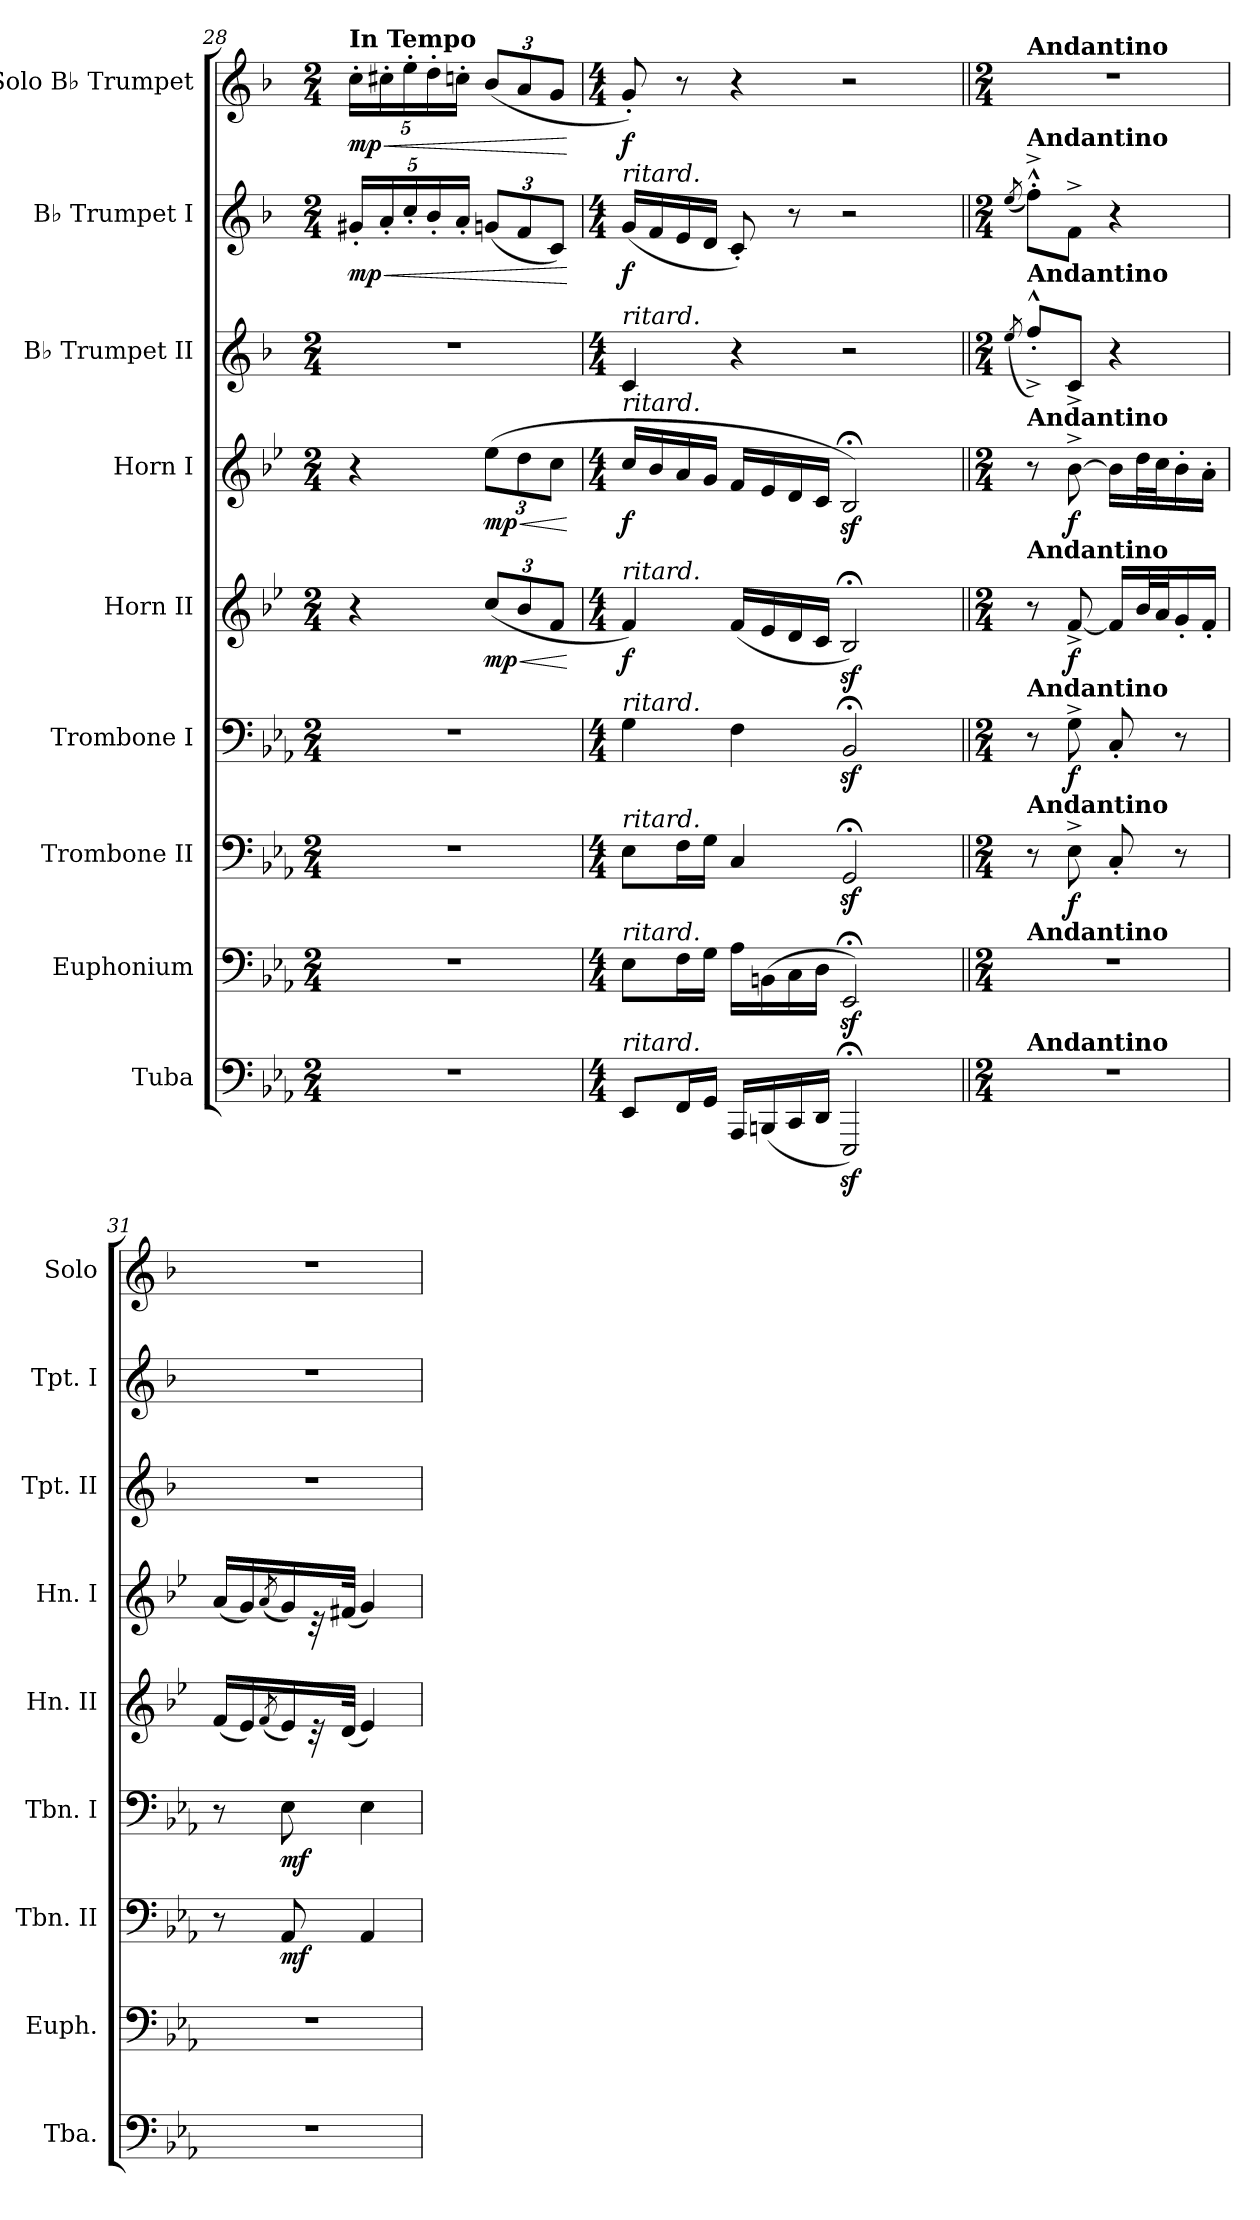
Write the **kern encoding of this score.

**kern	**kern	**kern	**dynam	**kern	**dynam	**kern	**dynam	**kern	**dynam	**kern	**kern	**dynam	**kern	**dynam
*part9	*part8	*part7	*part7	*part6	*part6	*part5	*part5	*part4	*part4	*part3	*part2	*part2	*part1	*part1
*staff9	*staff8	*staff7	*staff7	*staff6	*staff6	*staff5	*staff5	*staff4	*staff4	*staff3	*staff2	*staff2	*staff1	*staff1
*I"Tuba	*I"Euphonium	*I"Trombone II	*	*I"Trombone I	*	*I"Horn II	*	*I"Horn I	*	*I"B♭ Trumpet II	*I"B♭ Trumpet I	*	*I"Solo B♭ Trumpet	*
*I'Tba.	*I'Euph.	*I'Tbn. II	*	*I'Tbn. I	*	*I'Hn. II	*	*I'Hn. I	*	*I'Tpt. II	*I'Tpt. I	*	*I'Solo	*
!!LO:PB:g=z
*clefF4	*clefF4	*clefF4	*	*clefF4	*	*clefG2	*	*clefG2	*	*clefG2	*clefG2	*	*clefG2	*
*	*	*	*	*	*	*ITrd4c7	*	*ITrd4c7	*	*ITrd1c2	*ITrd1c2	*	*ITrd1c2	*
*k[b-e-a-]	*k[b-e-a-]	*k[b-e-a-]	*	*k[b-e-a-]	*	*k[b-e-a-]	*	*k[b-e-a-]	*	*k[b-e-a-]	*k[b-e-a-]	*	*k[b-e-a-]	*
*M2/4	*M2/4	*M2/4	*	*M2/4	*	*M2/4	*	*M2/4	*	*M2/4	*M2/4	*	*M2/4	*
*MM70	*MM70	*MM70	*	*MM70	*	*MM70	*	*MM70	*	*MM70	*MM70	*	*MM70	*
*	*	*	*	*	*	*	*	*	*	*	*Xbrackettup	*	*	*
=28	=28	=28	=28	=28	=28	=28	=28	=28	=28	=28	=28	=28	=28	=28
!	!	!	!	!	!	!	!	!	!	!	!	!LO:HP:b	!	!
*	*	*	*	*	*	*	*	*	*	*	*	*	*Xbrackettup	*
!	!	!	!	!	!	!	!	!	!	!	!	!	!LO:TX:a:B:t=In Tempo	!
!	!	!	!	!	!	!	!	!	!	!	!	!LO:DY:n=1:b	!	!LO:HP:b
!	!	!	!	!	!	!	!	!	!	!	!	!	!	!LO:DY:n=1:b
2r	2r	2r	.	2r	.	4r	.	4r	.	2r	20f#X'/LL	< mp	20b-'\LL	< mp
.	.	.	.	.	.	.	.	.	.	.	20g'/	.	20bn'\	.
.	.	.	.	.	.	.	.	.	.	.	20b-'/	.	20dd'\	.
.	.	.	.	.	.	.	.	.	.	.	20a-'/	.	20cc'\	.
.	.	.	.	.	.	.	.	.	.	.	20g'/JJ	.	20b-X'\JJ	.
*	*	*	*	*	*	*Xbrackettup	*	*	*	*	*	*	*	*
!	!	!	!	!	!	!	!LO:HP:b	!	!	!	!	!	!	!
*	*	*	*	*	*	*	*	*Xbrackettup	*	*	*	*	*	*
!	!	!	!	!	!	!	!LO:DY:n=1:b	!	!LO:HP:b	!	!	!	!	!
!	!	!	!	!	!	!	!	!	!LO:DY:n=1:b	!	!	!	!	!
.	.	.	.	.	.	(<12f/L	< mp	(>12a-\L	< mp	.	(<12fn/L	.	(<12a-/L	.
.	.	.	.	.	.	12e-/	.	12g\	.	.	12e-/	.	12g/	.
.	.	.	.	.	.	12B-/J	.	12f\J	.	.	12B-/J)	.	12f/J	.
.	.	.	.	.	.	.	[	.	[	.	.	[	.	[
=29	=29	=29	=29	=29	=29	=29	=29	=29	=29	=29	=29	=29	=29	=29
*M4/4	*M4/4	*M4/4	*	*M4/4	*	*M4/4	*	*M4/4	*	*M4/4	*M4/4	*	*M4/4	*
!	!	!	!	!	!	!	!	!	!	!	!	!	!LO:TX:a:i:t=ritard.	!
!	!	!	!	!	!	!	!	!	!	!	!LO:TX:a:i:t=ritard.	!	!	!
!	!	!	!	!	!	!	!	!	!	!LO:TX:a:i:t=ritard.	!	!	!	!
!	!	!	!	!	!	!	!	!LO:TX:a:i:t=ritard.	!	!	!	!	!	!
!	!	!	!	!	!	!LO:TX:a:i:t=ritard.	!	!	!	!	!	!	!	!
!	!	!	!	!LO:TX:a:i:t=ritard.	!	!	!	!	!	!	!	!	!	!
!	!	!LO:TX:a:i:t=ritard.	!	!	!	!	!	!	!	!	!	!	!	!
!	!LO:TX:a:i:t=ritard.	!	!	!	!	!	!	!	!	!	!	!	!	!
!LO:TX:a:i:t=ritard.	!	!	!	!	!	!	!	!	!	!	!	!	!	!
!	!	!	!	!	!	!	!LO:DY:b	!	!LO:DY:b	!	!	!LO:DY:b	!	!LO:DY:b
*	*	*	*	*	*	*	*	*	*	*	*	*	*^	*
8EE-/L	8E-\L	8E-\L	.	4G\	.	4B-/)	f	16f/LL	f	4B-/	(<16f/LL	f	8f'/)	4.ryy	f
.	.	.	.	.	.	.	.	16e-/	.	.	16e-/	.	.	.	.
*	*	*	*	*	*	*	*	*	*	*	*	*	*MM60	*	*
16FF/L	16F\L	16F\L	.	.	.	.	.	16d/	.	.	16d/	.	8r	.	.
16GG/JJ	16G\JJ	16G\JJ	.	.	.	.	.	16c/JJ	.	.	16c/JJ	.	.	.	.
*	*	*	*	*	*	*	*	*	*	*	*	*	*MM55	*	*
16AAA-/LL	16A-\LL	4C/	.	4F\	.	(<16B-/LL	.	16B-/LL	.	4r	8B-'/)	.	4r	.	.
(<16BBBn/	(>16BBn\	.	.	.	.	16A-/	.	16A-/	.	.	.	.	.	.	.
*	*	*	*	*	*	*	*	*	*	*	*	*	*MM50	*	*
16CC/	16C\	.	.	.	.	16G/	.	16G/	.	.	8r	.	.	2ryy	.
16DD/JJ	16D\JJ	.	.	.	.	16F/JJ	.	16F/JJ	.	.	.	.	.	.	.
2EEE-z<;<Z/)	2EE-z<;<Z/)	2GGz<;<Z/	.	2BB-z<;<Z/	.	2E-z<;<Z/)	.	2E-z<;<Z/)	.	2r	2r	.	2r	.	.
.	.	.	.	.	.	.	.	.	.	.	.	.	.	8ryy	.
*	*	*	*	*	*	*	*	*	*	*	*	*	*v	*v	*
=30||	=30||	=30||	=30||	=30||	=30||	=30||	=30||	=30||	=30||	=30||	=30||	=30||	=30||	=30||
!!LO:REH:place=s1:a:B:fs=14:t=30
*M2/4	*M2/4	*M2/4	*	*M2/4	*	*M2/4	*	*M2/4	*	*M2/4	*M2/4	*	*M2/4	*
*	*	*	*	*	*	*	*	*	*	*	*	*	*MM70	*
.	.	.	.	.	.	.	.	.	.	(<8qdd/	(<8qdd/	.	.	.
!	!	!	!	!	!	!	!	!	!	!	!	!	!LO:TX:a:B:t=Andantino	!
!	!	!	!	!	!	!	!	!	!	!	!LO:TX:a:B:t=Andantino	!	!	!
!	!	!	!	!	!	!	!	!	!	!LO:TX:a:B:t=Andantino	!	!	!	!
!	!	!	!	!	!	!	!	!LO:TX:a:B:t=Andantino	!	!	!	!	!	!
!	!	!	!	!	!	!LO:TX:a:B:t=Andantino	!	!	!	!	!	!	!	!
!	!	!	!	!LO:TX:a:B:t=Andantino	!	!	!	!	!	!	!	!	!	!
!	!	!LO:TX:a:B:t=Andantino	!	!	!	!	!	!	!	!	!	!	!	!
!	!LO:TX:a:B:t=Andantino	!	!	!	!	!	!	!	!	!	!	!	!	!
!LO:TX:a:B:t=Andantino	!	!	!	!	!	!	!	!	!	!	!	!	!	!
2r	2r	8r	.	8r	.	8r	.	8r	.	8ee-'^^^/L)	8ee-'^^^\L)	.	2r	.
!	!	!	!LO:DY:b	!	!LO:DY:b	!	!LO:DY:b	!	!LO:DY:b	!	!	!	!	!
.	.	8E-^\	f	8G^\	f	[8B-^/	f	[8e-^\	f	8B-^/J	8e-^\J	.	.	.
.	.	8C'/	.	8C'/	.	16B-/LL]	.	16e-\LL]	.	4r	4r	.	.	.
.	.	.	.	.	.	32e-/L	.	32g\L	.	.	.	.	.	.
.	.	.	.	.	.	32d/J	.	32f\J	.	.	.	.	.	.
.	.	8r	.	8r	.	16c'/	.	16e-'\	.	.	.	.	.	.
.	.	.	.	.	.	16B-'/JJ	.	16d'\JJ	.	.	.	.	.	.
=31	=31	=31	=31	=31	=31	=31	=31	=31	=31	=31	=31	=31	=31	=31
2r	2r	8r	.	8r	.	(<16B-/LL	.	(<16d/LL	.	2r	2r	.	2r	.
.	.	.	.	.	.	16A-/)	.	16c/)	.	.	.	.	.	.
.	.	.	.	.	.	(<8qB-/	.	(<8qd/	.	.	.	.	.	.
!	!	!	!LO:DY:b	!	!LO:DY:b	!	!	!	!	!	!	!	!	!
.	.	8AA-/	mf	8E-\	mf	16A-/)	.	16c/)	.	.	.	.	.	.
.	.	.	.	.	.	32rc	.	32rc	.	.	.	.	.	.
.	.	.	.	.	.	(<32G/JJk	.	(<32Bn/JJk	.	.	.	.	.	.
.	.	4AA-/	.	4E-\	.	4A-/)	.	4c/)	.	.	.	.	.	.
=	=	=	=	=	=	=	=	=	=	=	=	=	=	=
*-	*-	*-	*-	*-	*-	*-	*-	*-	*-	*-	*-	*-	*-	*-
